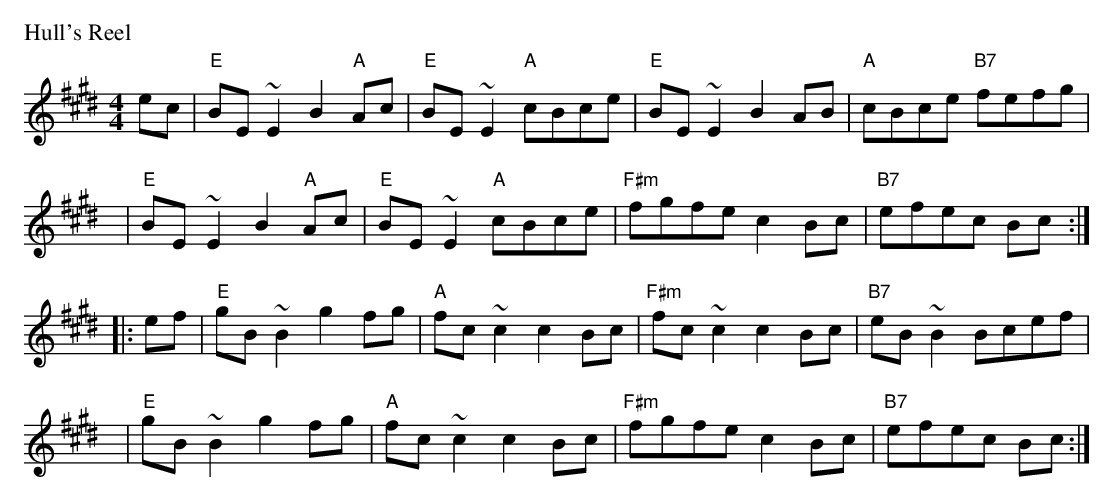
X:1
M: 4/4
L: 1/8
P: Hull's Reel
K: E
   ec | "E"BE~E2 B2"A"Ac | "E"BE~E2 "A"cBce |   "E"BE~E2 B2AB | "A"cBce "B7"fefg |
   y6 | "E"BE~E2 B2"A"Ac | "E"BE~E2 "A"cBce | "F#m"fgfe  c2Bc | "B7"efec    Bc  :|
|: ef | "E"gB~B2    g2fg | "A"fc~c2    c2Bc | "F#m"fc~c2 c2Bc | "B7"eB~B2   Bcef |
   y6 | "E"gB~B2    g2fg | "A"fc~c2    c2Bc | "F#m"fgfe  c2Bc | "B7"efec    Bc  :|
